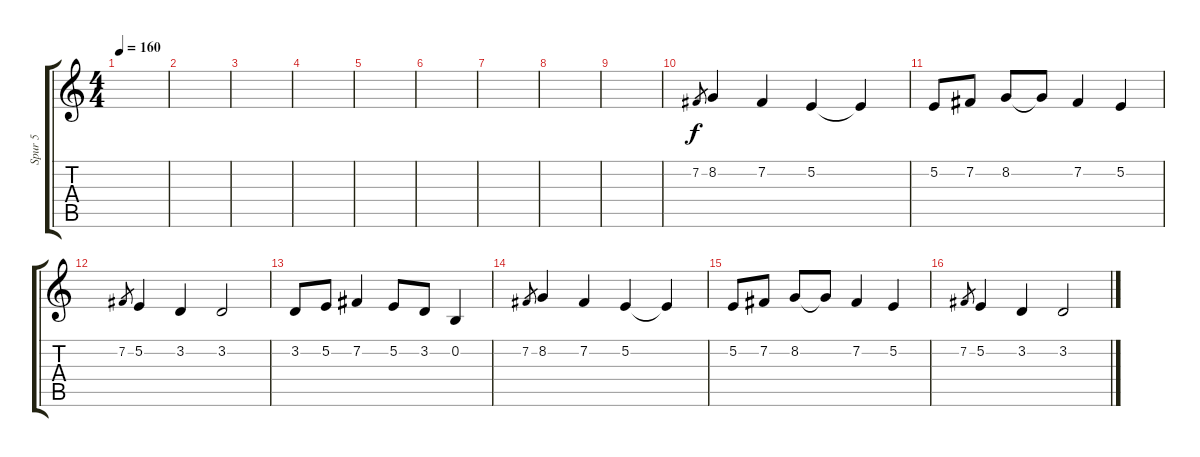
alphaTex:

\track ("Spur 5" "Spur 5") {instrument flute}
\staff {score tabs}
\tuning (E4 B3 G3 D3 A2 E2) {hide}
\ts (4 4)
\tempo 160
\clef g2
\ks c
|
|
|
|
|
|
|
|
|
7.2.8{gr} 8.2.4 7.2.4 5.2.4 5.2{t}.4 |
5.2.8 7.2.8 8.2.8 8.2{t}.8 7.2.4 5.2.4 |
7.2.8{gr} 5.2.4 3.2.4 3.2.2 |
3.2.8 5.2.8 7.2.4 5.2.8 3.2.8 0.2.4 |
7.2.8{gr} 8.2.4 7.2.4 5.2.4 5.2{t}.4 |
5.2.8 7.2.8 8.2.8 8.2{t}.8 7.2.4 5.2.4 |
7.2.8{gr} 5.2.4 3.2.4 3.2.2
